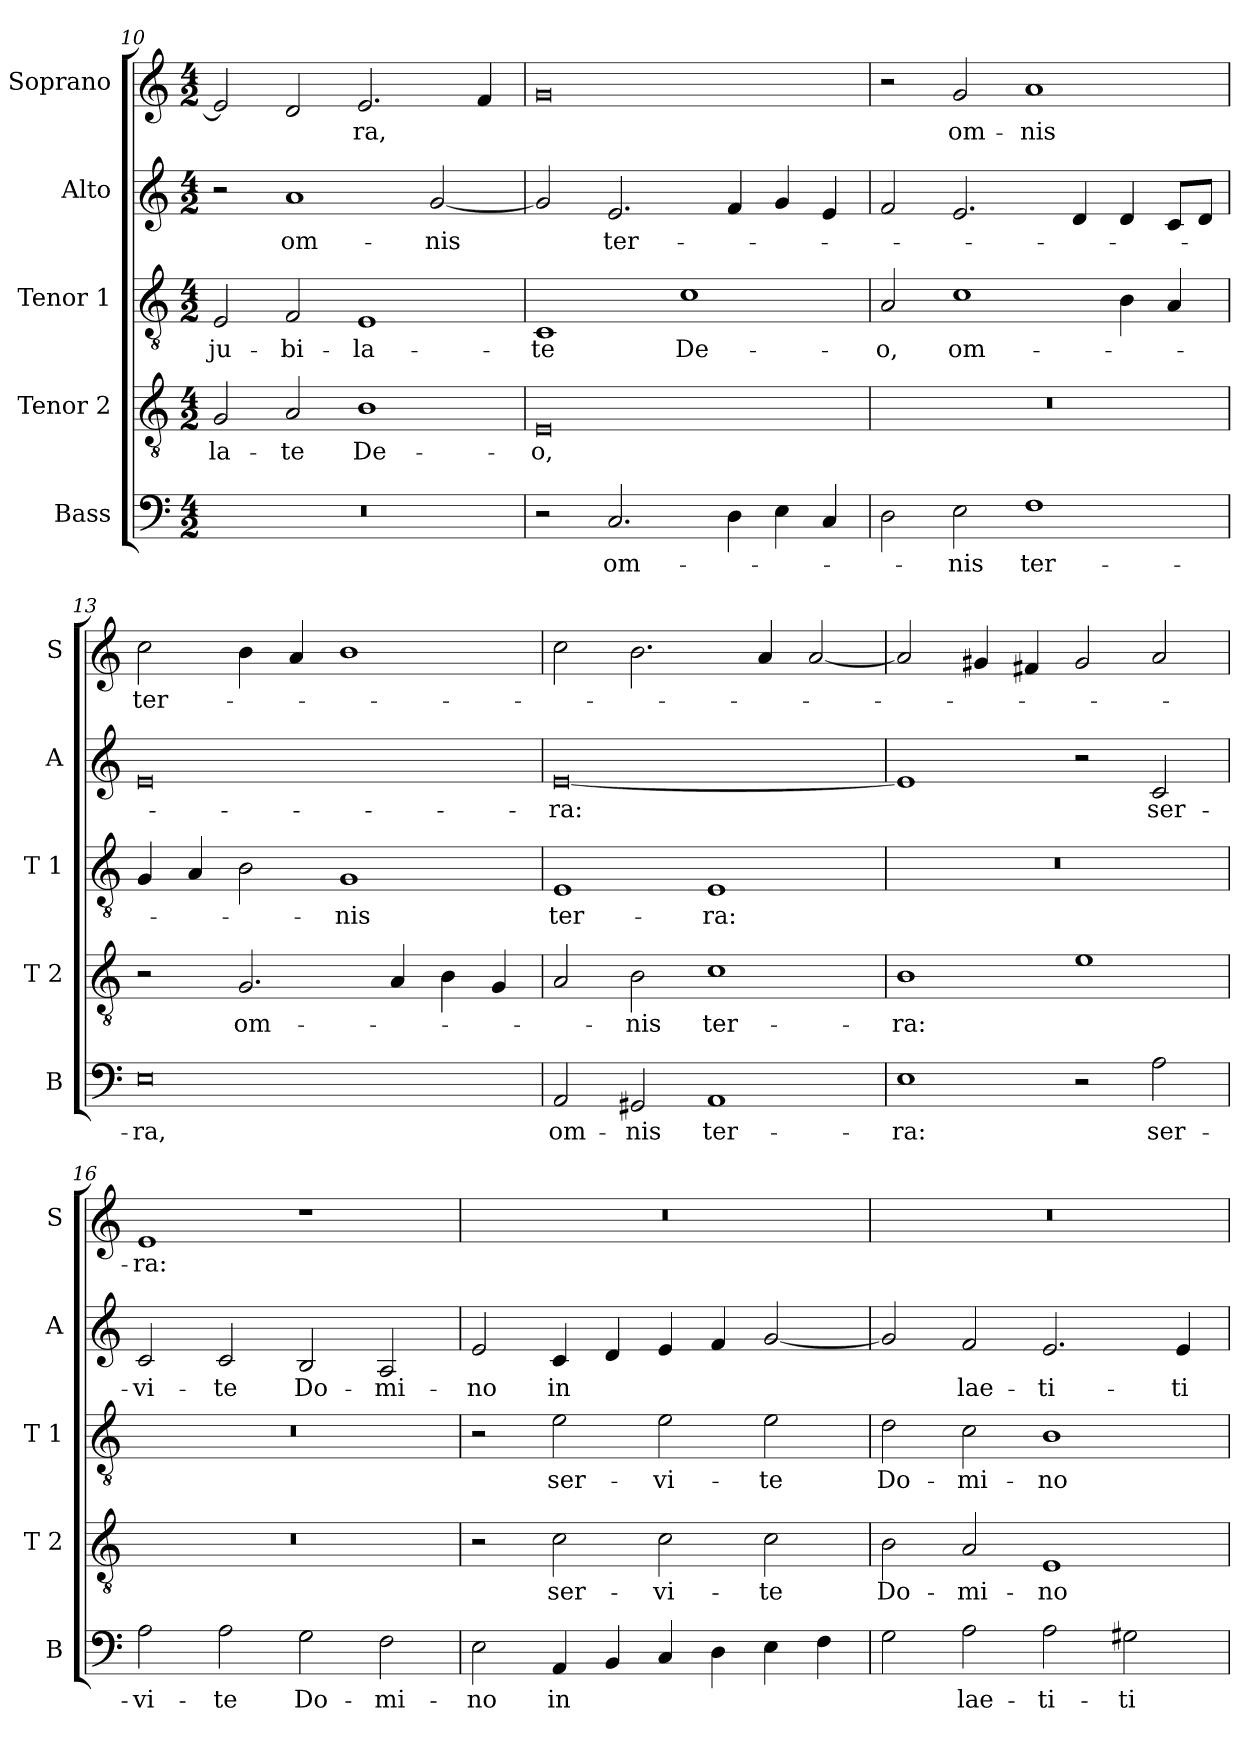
**kern	**text	**kern	**text	**kern	**text	**kern	**text	**kern	**text
*part5	*part5	*part4	*part4	*part3	*part3	*part2	*part2	*part1	*part1
*staff5	*staff5	*staff4	*staff4	*staff3	*staff3	*staff2	*staff2	*staff1	*staff1
*I"Bass	*	*I"Tenor 2	*	*I"Tenor 1	*	*I"Alto	*	*I"Soprano	*
*I'B	*	*I'T 2	*	*I'T 1	*	*I'A	*	*I'S	*
*clefF4	*	*clefGv2	*	*clefGv2	*	*clefG2	*	*clefG2	*
*k[]	*	*k[]	*	*k[]	*	*k[]	*	*k[]	*
*C:	*	*C:	*	*C:	*	*C:	*	*C:	*
*M4/2	*	*M4/2	*	*M4/2	*	*M4/2	*	*M4/2	*
=10	=10	=10	=10	=10	=10	=10	=10	=10	=10
!	!	!	!LO:LY:b	!	!LO:LY:b	!	!	!	!
0r	.	2G/	-la-	2E/	ju-	2r	.	2e/]	.
!	!	!	!LO:LY:b	!	!LO:LY:b	!	!LO:LY:b	!	!
.	.	2A/	-te	2F/	-bi-	1a	om-	2d/	.
!	!	!	!LO:LY:b	!	!LO:LY:b	!	!	!	!LO:LY:b
.	.	1B	De-	1E	-la-	.	.	2.e/	-ra,
!	!	!	!	!	!	!	!LO:LY:b	!	!
.	.	.	.	.	.	[2g/	-nis	.	.
.	.	.	.	.	.	.	.	4f/	.
!!LO:LB:g=z
=11	=11	=11	=11	=11	=11	=11	=11	=11	=11
!	!	!	!LO:LY:b	!	!LO:LY:b	!	!	!	!
2r	.	0E	-o,	1C	-te	2g/]	.	0g	.
!	!LO:LY:b	!	!	!	!	!	!LO:LY:b	!	!
2.C/	om-	.	.	.	.	2.e/	ter-	.	.
!	!	!	!	!	!LO:LY:b	!	!	!	!
.	.	.	.	1c	De-	.	.	.	.
4D\	.	.	.	.	.	4f/	.	.	.
4E\	.	.	.	.	.	4g/	.	.	.
4C/	.	.	.	.	.	4e/	.	.	.
=12	=12	=12	=12	=12	=12	=12	=12	=12	=12
!	!	!	!	!	!LO:LY:b	!	!	!	!
2D\	.	0r	.	2A/	-o,	2f/	.	2r	.
!	!LO:LY:b	!	!	!	!LO:LY:b	!	!	!	!LO:LY:b
2E\	-nis	.	.	1c	om-	2.e/	.	2g/	om-
!	!LO:LY:b	!	!	!	!	!	!	!	!LO:LY:b
1F	ter-	.	.	.	.	.	.	1a	-nis
.	.	.	.	.	.	4d/	.	.	.
.	.	.	.	4B\	.	4d/	.	.	.
.	.	.	.	4A/	.	8c/L	.	.	.
.	.	.	.	.	.	8d/J	.	.	.
=13	=13	=13	=13	=13	=13	=13	=13	=13	=13
!	!LO:LY:b	!	!	!	!	!	!	!	!LO:LY:b
0E	-ra,	2r	.	4G/	.	0e	.	2cc\	ter-
.	.	.	.	4A/	.	.	.	.	.
!	!	!	!LO:LY:b	!	!	!	!	!	!
.	.	2.G/	om-	2B\	.	.	.	4b\	.
.	.	.	.	.	.	.	.	4a/	.
!	!	!	!	!	!LO:LY:b	!	!	!	!
.	.	.	.	1G	-nis	.	.	1b	.
.	.	4A/	.	.	.	.	.	.	.
.	.	4B\	.	.	.	.	.	.	.
.	.	4G/	.	.	.	.	.	.	.
=14	=14	=14	=14	=14	=14	=14	=14	=14	=14
!	!LO:LY:b	!	!	!	!LO:LY:b	!	!LO:LY:b	!	!
2AA/	om-	2A/	.	1E	ter-	[0e	-ra:	2cc\	.
!	!LO:LY:b	!	!LO:LY:b	!	!	!	!	!	!
2GG#X/	-nis	2B\	-nis	.	.	.	.	2.b\	.
!	!LO:LY:b	!	!LO:LY:b	!	!LO:LY:b	!	!	!	!
1AA	ter-	1c	ter-	1E	-ra:	.	.	.	.
.	.	.	.	.	.	.	.	4a/	.
.	.	.	.	.	.	.	.	[2a/	.
=15	=15	=15	=15	=15	=15	=15	=15	=15	=15
!	!LO:LY:b	!	!LO:LY:b	!	!	!	!	!	!
1E	-ra:	1B	-ra:	0r	.	1e]	.	2a/]	.
.	.	.	.	.	.	.	.	4g#X/	.
.	.	.	.	.	.	.	.	4f#X/	.
2r	.	1e	.	.	.	2r	.	2g#/	.
!	!LO:LY:b	!	!	!	!	!	!LO:LY:b	!	!
2A\	ser-	.	.	.	.	2c/	ser-	2a/	.
!!LO:PB:g=z
=16	=16	=16	=16	=16	=16	=16	=16	=16	=16
!	!LO:LY:b	!	!	!	!	!	!LO:LY:b	!	!LO:LY:b
2A\	-vi-	0r	.	0r	.	2c/	-vi-	1e	-ra:
!	!LO:LY:b	!	!	!	!	!	!LO:LY:b	!	!
2A\	-te	.	.	.	.	2c/	-te	.	.
!	!LO:LY:b	!	!	!	!	!	!LO:LY:b	!	!
2G\	Do-	.	.	.	.	2B/	Do-	1r	.
!	!LO:LY:b	!	!	!	!	!	!LO:LY:b	!	!
2F\	-mi-	.	.	.	.	2A/	-mi-	.	.
=17	=17	=17	=17	=17	=17	=17	=17	=17	=17
!	!LO:LY:b	!	!	!	!	!	!LO:LY:b	!	!
2E\	-no	2r	.	2r	.	2e/	-no	0r	.
!	!LO:LY:b	!	!LO:LY:b	!	!LO:LY:b	!	!LO:LY:b	!	!
4AA/	in	2c\	ser-	2e\	ser-	4c/	in	.	.
4BB/	.	.	.	.	.	4d/	.	.	.
!	!	!	!LO:LY:b	!	!LO:LY:b	!	!	!	!
4C/	.	2c\	-vi-	2e\	-vi-	4e/	.	.	.
4D\	.	.	.	.	.	4f/	.	.	.
!	!	!	!LO:LY:b	!	!LO:LY:b	!	!	!	!
4E\	.	2c\	-te	2e\	-te	[2g/	.	.	.
4F\	.	.	.	.	.	.	.	.	.
=18	=18	=18	=18	=18	=18	=18	=18	=18	=18
!	!	!	!LO:LY:b	!	!LO:LY:b	!	!	!	!
2G\	.	2B\	Do-	2d\	Do-	2g/]	.	0r	.
!	!LO:LY:b	!	!LO:LY:b	!	!LO:LY:b	!	!LO:LY:b	!	!
2A\	lae-	2A/	-mi-	2c\	-mi-	2f/	lae-	.	.
!	!LO:LY:b	!	!LO:LY:b	!	!LO:LY:b	!	!LO:LY:b	!	!
2A\	-ti-	1E	-no	1B	-no	2.e/	-ti-	.	.
!	!LO:LY:b	!	!	!	!	!	!	!	!
2G#X\	-ti-	.	.	.	.	.	.	.	.
!	!	!	!	!	!	!	!LO:LY:b	!	!
.	.	.	.	.	.	4e/	-ti-	.	.
=	=	=	=	=	=	=	=	=	=
*-	*-	*-	*-	*-	*-	*-	*-	*-	*-
